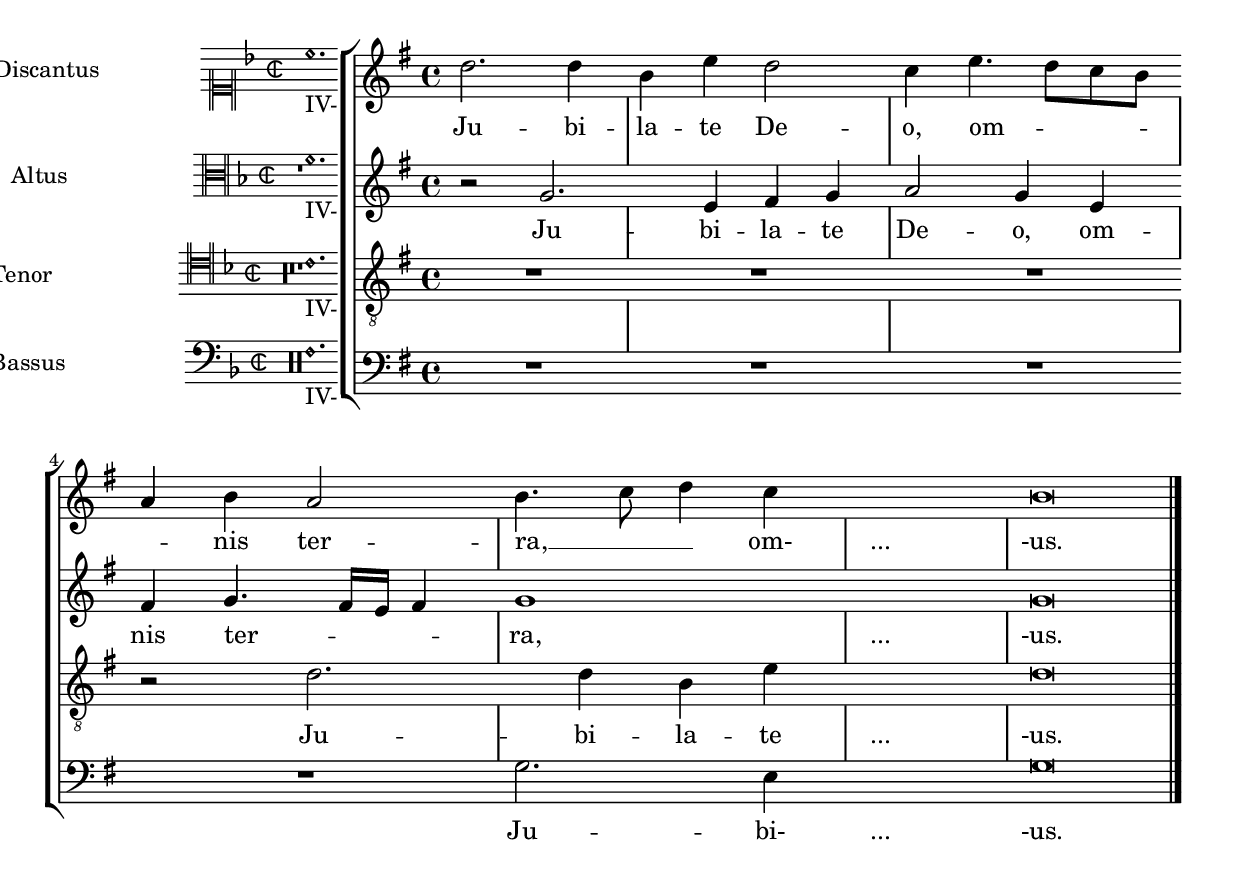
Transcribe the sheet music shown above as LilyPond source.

%% Do not edit this file; it is auto-generated from LSR http://lsr.dsi.unimi.it
%% This file is in the public domain.
\version "2.11.48"

\header {
  lsrtags = "ancient-notation, tweaks-and-overrides"

  texidoc = "
As a workaround to get real incipits which are independent from the
main score these are included as a markup into the field normally used
for the instrument name. As for now lyrics can only be added as a
direct markup. It doesn't unfortunately conform with the spacing of the
main lyrics.

"
  doctitle = "Transcription of Ancient music with incipit"
} % begin verbatim
global = {
  \set Score.skipBars = ##t
  \key g \major
  \time 4/4
  
  %make the staff lines invisible on staves
  \override Staff.BarLine #'transparent = ##t
  \skip 1*8 % the actual music

  % let finis bar go through all staves
  \override Staff.BarLine #'transparent = ##f

  % finis bar
  \bar "|."
}

  
discantusNotes = {
  \transpose c' c'' {
    \clef "treble"
    d'2. d'4 |
    b e' d'2 |
    c'4 e'4.( d'8 c' b |
    a4) b a2 |
    b4.( c'8 d'4) c'4 |
    \once \override NoteHead #'transparent = ##t c'1 |
    b\breve |
  }
}

discantusLyrics = \lyricmode {
  Ju -- bi -- |
  la -- te De -- |
  o, om --
  nis ter -- |
  ra, __ om- |
  "..." |
  -us. |
}

altusNotes = {
  \transpose c' c'' {
    \clef "treble"
    r2 g2. e4 fis g | % two bars
    a2 g4 e |
    fis g4.( fis16 e fis4) |
    g1 |
    \once \override NoteHead #'transparent = ##t g1 |
    g\breve |
  }
}

altusLyrics = \lyricmode {
  Ju -- bi -- la -- te | % two bars
  De -- o, om -- |
  nis ter -- ra, |
  "..." |
  -us. |
}

tenorNotes = {
  \transpose c' c' {
    \clef "treble_8"
    R1 |
    R1 |
    R1 |
    r2 d'2. d'4 b e' | % two bars
    \once \override NoteHead #'transparent = ##t e'1 |
    d'\breve |
  }
}

tenorLyrics = \lyricmode {
  Ju -- bi -- la -- te | % two bars
  "..." |
  -us. 
}

bassusNotes = {
  \transpose c' c' {
    \clef "bass"
    R1 |
    R1 |
    R1 |
    R1 |
    g2. e4 |
    \once \override NoteHead #'transparent = ##t e1 |
    g\breve |
  }
}

bassusLyrics = \lyricmode {
  Ju -- bi- |
  "..." |
  -us. 
}

incipitDiscantus = \markup{
	\score{
		{
		\set Staff.instrumentName="Discantus "
		\override NoteHead   #'style = #'neomensural
		\override Rest #'style = #'neomensural
		\override Staff.TimeSignature #'style = #'neomensural
		\cadenzaOn 
		\clef "neomensural-c1"
		\key f \major
		\time 2/2
	  	c''1._"IV-" s2  %two bars
	  	\skip 1*8 % eight bars
    	}
	\layout {
		\context {\Voice
			\remove Ligature_bracket_engraver
			\consists Mensural_ligature_engraver
		}
		line-width=4.5\cm 
	}
	}
}

incipitAltus = \markup{
	\score{
		{ 
		\set Staff.instrumentName="Altus "
		\override NoteHead   #'style = #'neomensural
		\override Rest #'style = #'neomensural
		\override Staff.TimeSignature #'style = #'neomensural
		\cadenzaOn 
		\clef "neomensural-c3"
		\key f \major
		\time 2/2
	  	r1        % one bar
        f'1._"IV-" s2   % two bars
        \skip 1*7 % seven bars
		}
	\layout {
		\context {\Voice
			\remove Ligature_bracket_engraver
			\consists Mensural_ligature_engraver
		}
		line-width=4.5\cm 
	}
	}
}

incipitTenor = \markup{
    \score{ {
    \set Staff.instrumentName = "Tenor  "
    \override NoteHead   #'style = #'neomensural
	\override Rest #'style = #'neomensural
	\override Staff.TimeSignature #'style = #'neomensural
	\cadenzaOn 
	\clef "neomensural-c4"
	\key f \major
	\time 2/2
    r\longa   % four bars
    r\breve   % two bars
    r1        % one bar
    c'1._"IV-" s2   % two bars
    \skip 1   % one bar
    }
    \layout {
		\context {\Voice
			\remove Ligature_bracket_engraver
			\consists Mensural_ligature_engraver
		}
		line-width=4.5\cm 
}
}
}

incipitBassus = \markup{
    \score{ {
    \set Staff.instrumentName = "Bassus  "
    \override NoteHead   #'style = #'neomensural
	\override Rest #'style = #'neomensural
	\override Staff.TimeSignature #'style = #'neomensural
	\cadenzaOn 
	\clef "bass"
	\key f \major
	\time 2/2
    % incipit
    r\maxima  % eight bars
    f1._"IV-" s2    % two bars
    }
    \layout {
		\context {\Voice
			\remove Ligature_bracket_engraver
			\consists Mensural_ligature_engraver
		}
		line-width=4.5\cm 
            }
     }
}

%StaffGroup is used instead of ChoirStaff to get bar lines between systems
\score {
  <<
  \new StaffGroup = choirStaff <<
    \new Voice =
      "discantusNotes" << \global 
      \set Staff.instrumentName=\incipitDiscantus   
      \discantusNotes >>
    \new Lyrics =
      "discantusLyrics" \lyricsto discantusNotes { \discantusLyrics }
      
    \new Voice =
      "altusNotes" << \global 
      \set Staff.instrumentName=\incipitAltus 
      \altusNotes >>
    \new Lyrics =
      "altusLyrics" \lyricsto altusNotes { \altusLyrics }
     
    \new Voice =
      "tenorNotes" << \global 
      \set Staff.instrumentName=\incipitTenor 
      \tenorNotes >>
    \new Lyrics =
      "tenorLyrics" \lyricsto tenorNotes { \tenorLyrics }
     
    \new Voice =
      "bassusNotes" << \global 
      \set Staff.instrumentName=\incipitBassus
      \bassusNotes >>
      >>
    \new Lyrics =
      "bassusLyrics" \lyricsto bassusNotes { \bassusLyrics } 
    %Keep the bass lyrics outside of the staff group to avoid bar lines
    %between the lyrics.
  >>
  
  \layout {
    \context {
      \Score

      % no bars in staves
      \override BarLine #'transparent = ##t
    }
    % the next three instructions keep the lyrics between the barlines
	\context { \Lyrics 
	   \consists "Bar_engraver" 
	   \override BarLine #'transparent = ##t } 
	\context { \StaffGroup \consists "Separating_line_group_engraver" }
    \context {
      \Voice

      % no slurs
      \override Slur #'transparent = ##t

      % Comment in the below "\remove" command to allow line
      % breaking also at those barlines where a note overlaps
      % into the next bar.  The command is commented out in this
      % short example score, but especially for large scores, you
      % will typically yield better line breaking and thus improve
      % overall spacing if you comment in the following command.
      %\remove "Forbid_line_break_engraver"
    }
    	indent=5\cm
  }
}
